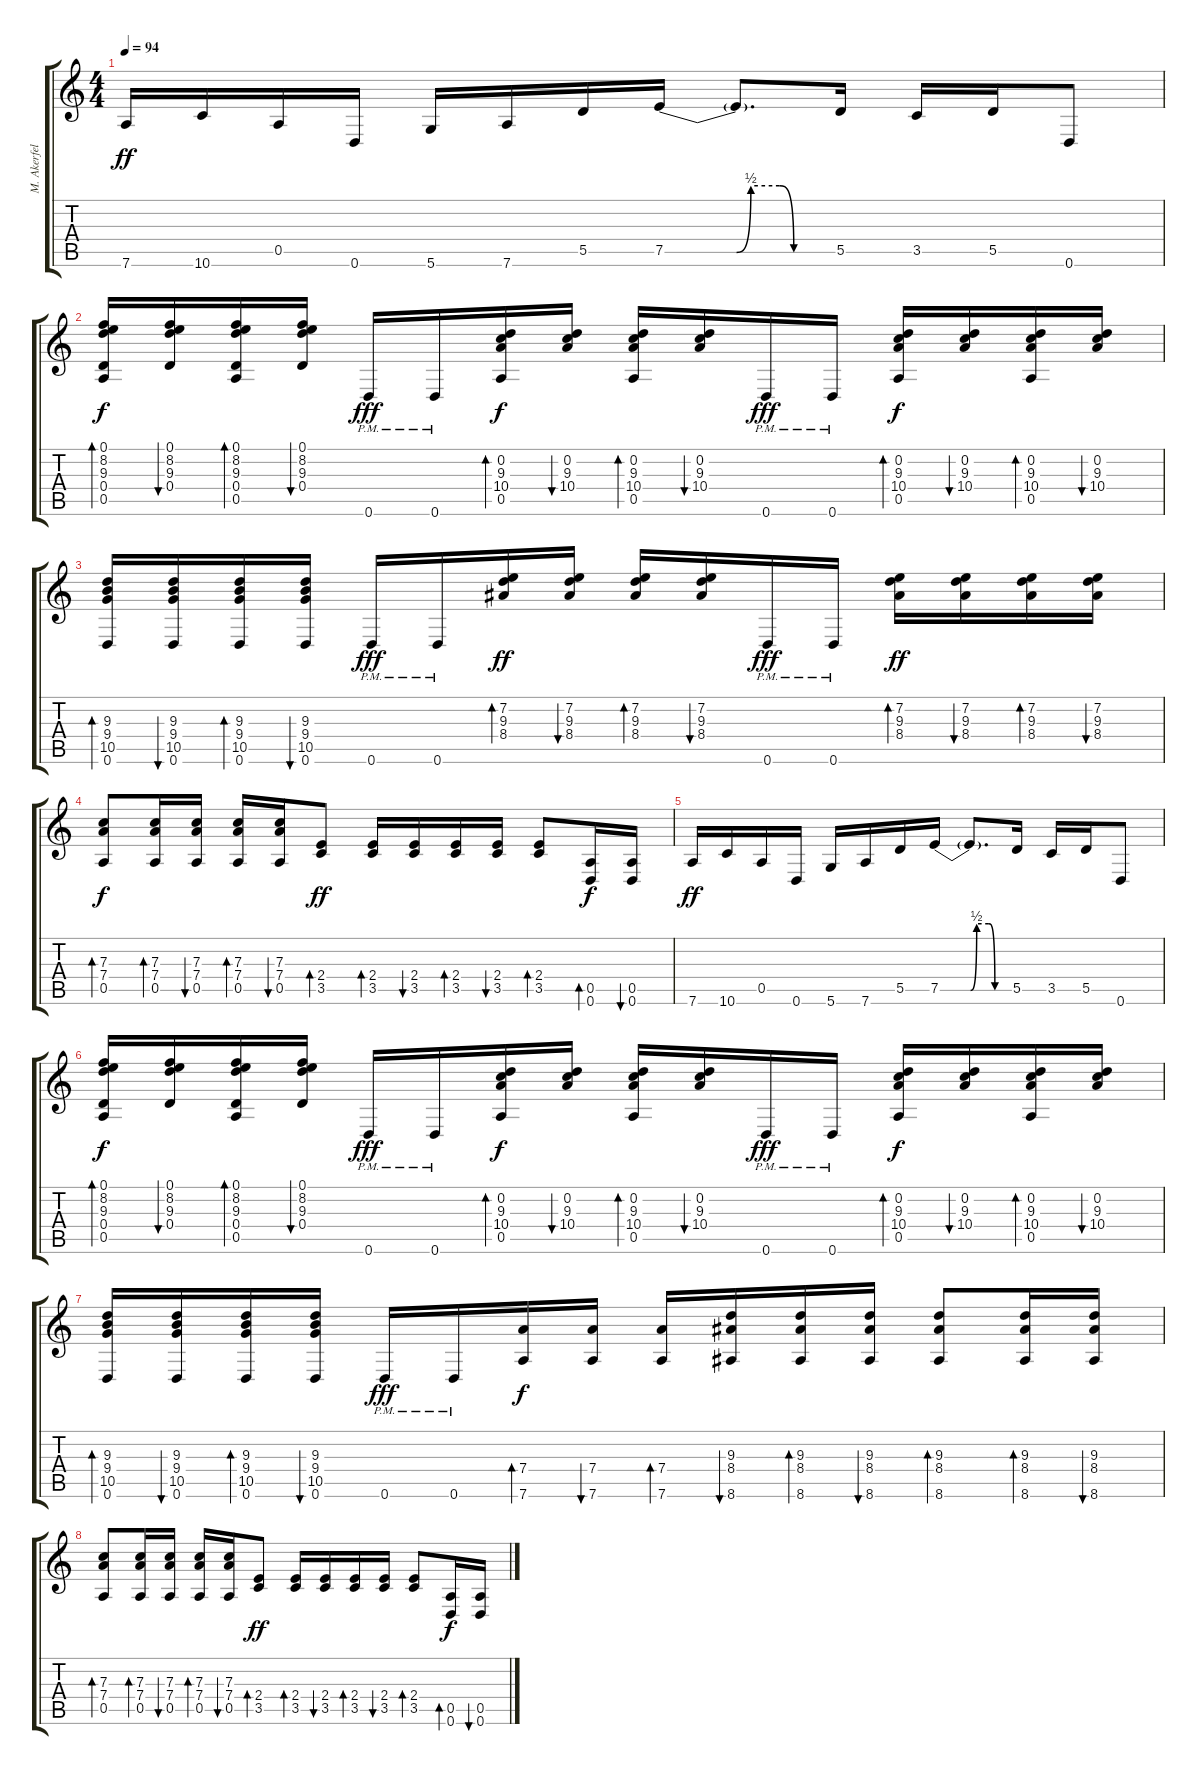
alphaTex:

\track ("M. Akerfeldt" "M. Akerfel") {instrument distortionguitar}
\staff {score tabs}
\tuning (E4 A3 F3 D3 A2 D2) {hide}
\ts (4 4)
\tempo 94
\clef g2
\ks c
7.6.16{dy ff} 10.6.16 0.5.16 0.6.16 5.6.16 7.6.16 5.5.16 7.5{be (custom 0 0 25 0 30 2 40 2 45 0 60 0)}.16 7.5{t}.8{d} 5.5.16 3.5.16 5.5.16 0.6.8 |
(0.1 8.2 9.3 0.4 0.5).16{bd 30 dy f} (0.1 8.2 9.3 0.4).16{bu 30} (0.1 8.2 9.3 0.4 0.5).16{bd 30} (0.1 8.2 9.3 0.4).16{bu 30} 0.6{pm}.16{dy fff} 0.6{pm}.16 (0.2 9.3 10.4 0.5).16{bd 30 dy f} (0.2 9.3 10.4).16{bu 30} (0.2 9.3 10.4 0.5).16{bd 30} (0.2 9.3 10.4).16{bu 30} 0.6{pm}.16{dy fff} 0.6{pm}.16 (0.2 9.3 10.4 0.5).16{bd 30 dy f} (0.2 9.3 10.4).16{bu 30} (0.2 9.3 10.4 0.5).16{bd 30} (0.2 9.3 10.4).16{bu 30} |
(9.3 9.4 10.5 0.6).16{bd 30} (9.3 9.4 10.5 0.6).16{bu 30} (9.3 9.4 10.5 0.6).16{bd 30} (9.3 9.4 10.5 0.6).16{bu 30} 0.6{pm}.16{dy fff} 0.6{pm}.16 (7.2 9.3 8.4).16{bd 30 dy ff} (7.2 9.3 8.4).16{bu 30} (7.2 9.3 8.4).16{bd 30} (7.2 9.3 8.4).16{bu 30} 0.6{pm}.16{dy fff} 0.6{pm}.16 (7.2 9.3 8.4).16{bd 30 dy ff} (7.2 9.3 8.4).16{bu 30} (7.2 9.3 8.4).16{bd 30} (7.2 9.3 8.4).16{bu 30} |
(7.3 7.4 0.5).8{bd 30 dy f} (7.3 7.4 0.5).16{bd 30} (7.3 7.4 0.5).16{bu 30} (7.3 7.4 0.5).16{bd 30} (7.3 7.4 0.5).16{bu 30} (2.4 3.5).8{bd 30 dy ff} (2.4 3.5).16{bd 30} (2.4 3.5).16{bu 30} (2.4 3.5).16{bd 30} (2.4 3.5).16{bu 30} (2.4 3.5).8{bd 30} (0.5 0.6).16{bd 30 dy f} (0.5 0.6).16{bu 30} |
7.6.16{dy ff} 10.6.16 0.5.16 0.6.16 5.6.16 7.6.16 5.5.16 7.5{be (custom 0 0 25 0 30 2 40 2 45 0 60 0)}.16 7.5{t}.8{d} 5.5.16 3.5.16 5.5.16 0.6.8 |
(0.1 8.2 9.3 0.4 0.5).16{bd 30 dy f} (0.1 8.2 9.3 0.4).16{bu 30} (0.1 8.2 9.3 0.4 0.5).16{bd 30} (0.1 8.2 9.3 0.4).16{bu 30} 0.6{pm}.16{dy fff} 0.6{pm}.16 (0.2 9.3 10.4 0.5).16{bd 30 dy f} (0.2 9.3 10.4).16{bu 30} (0.2 9.3 10.4 0.5).16{bd 30} (0.2 9.3 10.4).16{bu 30} 0.6{pm}.16{dy fff} 0.6{pm}.16 (0.2 9.3 10.4 0.5).16{bd 30 dy f} (0.2 9.3 10.4).16{bu 30} (0.2 9.3 10.4 0.5).16{bd 30} (0.2 9.3 10.4).16{bu 30} |
(9.3 9.4 10.5 0.6).16{bd 30} (9.3 9.4 10.5 0.6).16{bu 30} (9.3 9.4 10.5 0.6).16{bd 30} (9.3 9.4 10.5 0.6).16{bu 30} 0.6{pm}.16{dy fff} 0.6{pm}.16 (7.4 7.6).16{bd 30 dy f} (7.4 7.6).16{bu 30} (7.4 7.6).16{bd 30} (9.3 8.4 8.6).16{bu 30} (9.3 8.4 8.6).16{bd 30} (9.3 8.4 8.6).16{bu 30} (9.3 8.4 8.6).8{bd 30} (9.3 8.4 8.6).16{bd 30} (9.3 8.4 8.6).16{bu 30} |
(7.3 7.4 0.5).8{bd 30} (7.3 7.4 0.5).16{bd 30} (7.3 7.4 0.5).16{bu 30} (7.3 7.4 0.5).16{bd 30} (7.3 7.4 0.5).16{bu 30} (2.4 3.5).8{bd 30 dy ff} (2.4 3.5).16{bd 30} (2.4 3.5).16{bu 30} (2.4 3.5).16{bd 30} (2.4 3.5).16{bu 30} (2.4 3.5).8{bd 30} (0.5 0.6).16{bd 30 dy f} (0.5 0.6).16{bu 30}
